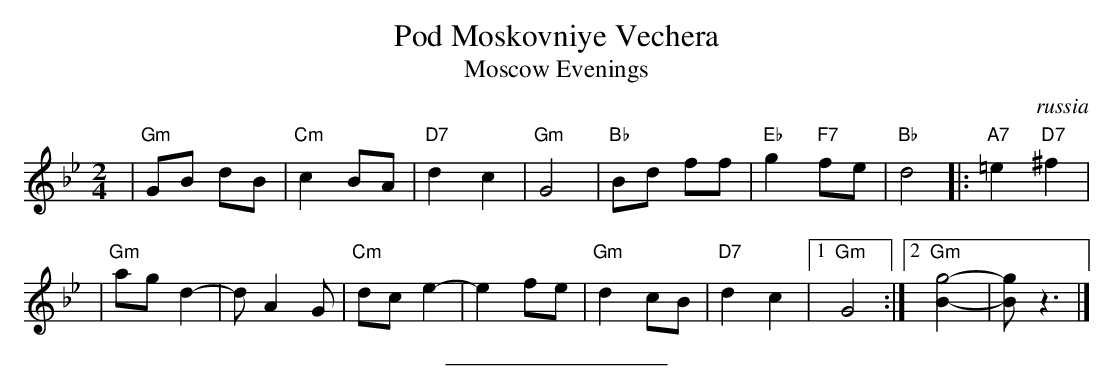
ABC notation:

X:1
T: Pod Moskovniye Vechera
T: Moscow Evenings
O:russia
M: 2/4
L: 1/8
K: Gm
| "Gm"GB dB | "Cm"c2 BA | "D7"d2 c2 | "Gm"G4 \
| "Bb"Bd ff | "Eb"g2 "F7"fe | "Bb"d4 |: "A7"=e2 "D7"^f2 |
| "Gm"ag d2- | d A2G | "Cm"dc e2- | e2 fe \
| "Gm"d2 cB | "D7"d2 c2 |1 "Gm"G4 :|2 "Gm"[g4-B2-] | [gB]z3 |]
